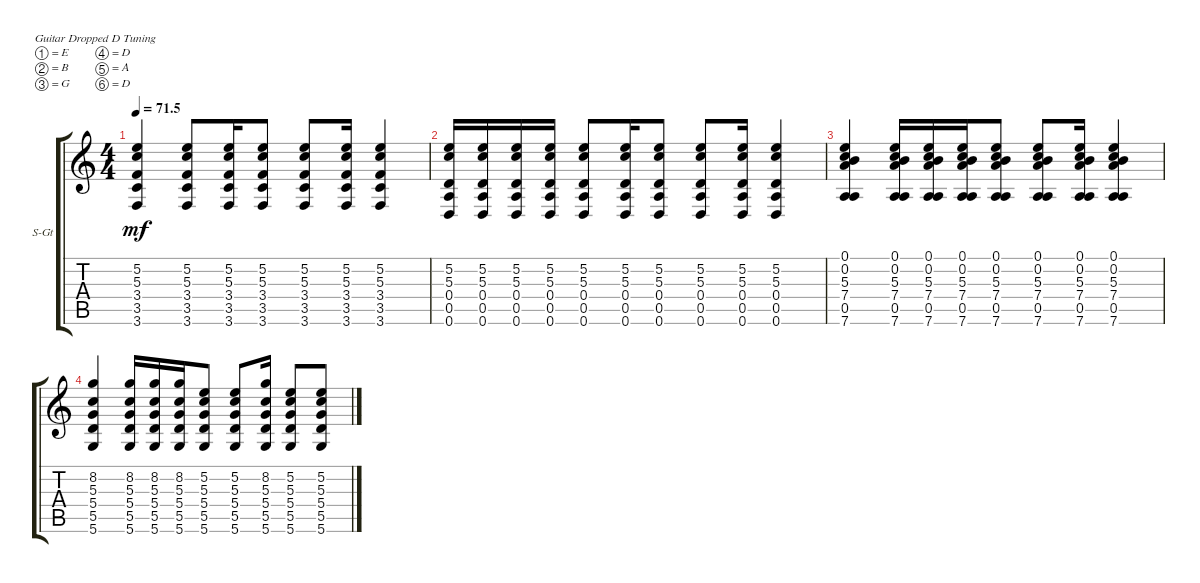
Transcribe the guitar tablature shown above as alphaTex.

\defaultSystemsLayout 4
\bracketExtendMode groupsimilarinstruments
\firstSystemTrackNameOrientation horizontal
\otherSystemsTrackNameOrientation horizontal
\track ("Steel Guitar" "S-Gt") {instrument acousticguitarsteel}
\staff {score tabs}
\tuning (E4 B3 G3 D3 A2 D2)
\ts (4 4)
\tempo
71.5
\accidentals auto
\clef g2
\ottava regular
\simile none
\ks c
(3.6 3.5 3.4 5.3 5.2).4{dy mf instrument acousticguitarsteel} (3.6 3.5 3.4 5.3 5.2).8 (3.6 3.5 3.4 5.3 5.2).16 (3.6 3.5 3.4 5.3 5.2).8 (3.6 3.5 3.4 5.3 5.2).8 (3.6 3.5 3.4 5.3 5.2).16 (3.6 3.5 3.4 5.3 5.2).4 |
(0.6 0.5 0.4 5.3 5.2).16 (0.6 0.5 0.4 5.3 5.2).16 (0.6 0.5 0.4 5.3 5.2).16 (0.6 0.5 0.4 5.3 5.2).16 (0.6 0.5 0.4 5.3 5.2).8 (0.6 0.5 0.4 5.3 5.2).16 (0.6 0.5 0.4 5.3 5.2).8 (0.6 0.5 0.4 5.3 5.2).8 (0.6 0.5 0.4 5.3 5.2).16 (0.6 0.5 0.4 5.2 5.3).4 |
(7.6 7.4 5.3 0.2 0.1 0.5).4 (7.6 7.4 5.3 0.2 0.1 0.5).16 (7.6 7.4 5.3 0.2 0.1 0.5).16 (7.6 7.4 5.3 0.2 0.1 0.5).16 (7.6 7.4 5.3 0.2 0.1 0.5).8 (7.6 7.4 5.3 0.2 0.1 0.5).8 (7.6 7.4 5.3 0.2 0.1 0.5).16 (7.6 7.4 5.3 0.2 0.1 0.5).4 |
(5.5 5.4 8.2 5.3 5.6).4 (5.5 5.4 8.2 5.3 5.6).16 (5.5 5.4 8.2 5.3 5.6).16 (5.5 5.4 8.2 5.3 5.6).16 (5.5 5.4 5.2 5.3 5.6).8 (5.5 5.4 5.2 5.3 5.6).8 (5.5 5.4 8.2 5.3 5.6).16 (5.5 5.4 5.2 5.3 5.6).8 (5.5 5.4 5.2 5.3 5.6).8
